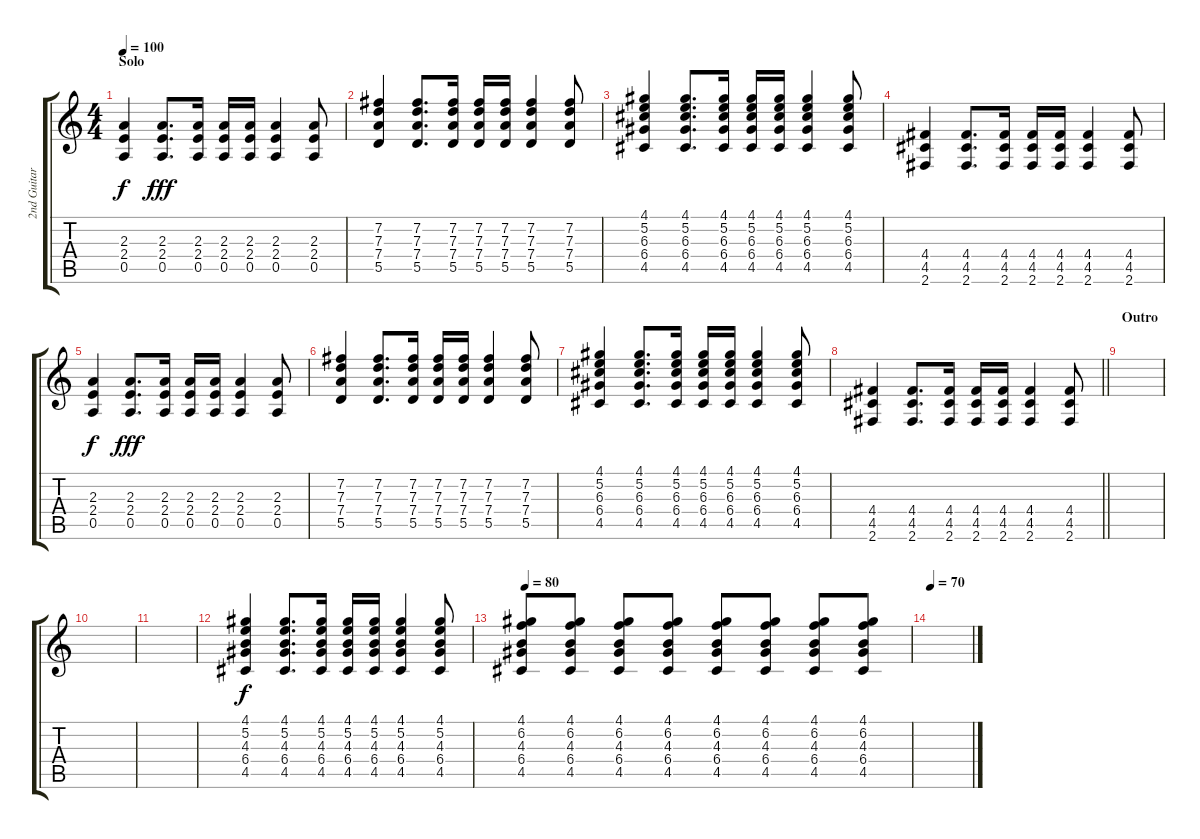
\track ("2nd Guitar" "2nd Guitar") {instrument overdrivenguitar}
\staff {score tabs}
\tuning (E4 B3 G3 D3 A2 E2) {hide}
\ts (4 4)
\section ("" "Solo")
\tempo 100
\clef g2
\ks c
(2.3 2.4 0.5).4{dy f} (2.3 2.4 0.5).8{d dy fff} (2.3 2.4 0.5).16 (2.3 2.4 0.5).16 (2.3 2.4 0.5).16 (2.3 2.4 0.5).4 (2.3 2.4 0.5).8 |
(7.2 7.3 7.4 5.5).4 (7.2 7.3 7.4 5.5).8{d} (7.2 7.3 7.4 5.5).16 (7.2 7.3 7.4 5.5).16 (7.2 7.3 7.4 5.5).16 (7.2 7.3 7.4 5.5).4 (7.2 7.3 7.4 5.5).8 |
(4.1 5.2 6.3 6.4 4.5).4 (4.1 5.2 6.3 6.4 4.5).8{d} (4.1 5.2 6.3 6.4 4.5).16 (4.1 5.2 6.3 6.4 4.5).16 (4.1 5.2 6.3 6.4 4.5).16 (4.1 5.2 6.3 6.4 4.5).4 (4.1 5.2 6.3 6.4 4.5).8 |
(4.4 4.5 2.6).4 (4.4 4.5 2.6).8{d} (4.4 4.5 2.6).16 (4.4 4.5 2.6).16 (4.4 4.5 2.6).16 (4.4 4.5 2.6).4 (4.4 4.5 2.6).8 |
(2.3 2.4 0.5).4{dy f} (2.3 2.4 0.5).8{d dy fff} (2.3 2.4 0.5).16 (2.3 2.4 0.5).16 (2.3 2.4 0.5).16 (2.3 2.4 0.5).4 (2.3 2.4 0.5).8 |
(7.2 7.3 7.4 5.5).4 (7.2 7.3 7.4 5.5).8{d} (7.2 7.3 7.4 5.5).16 (7.2 7.3 7.4 5.5).16 (7.2 7.3 7.4 5.5).16 (7.2 7.3 7.4 5.5).4 (7.2 7.3 7.4 5.5).8 |
(4.1 5.2 6.3 6.4 4.5).4 (4.1 5.2 6.3 6.4 4.5).8{d} (4.1 5.2 6.3 6.4 4.5).16 (4.1 5.2 6.3 6.4 4.5).16 (4.1 5.2 6.3 6.4 4.5).16 (4.1 5.2 6.3 6.4 4.5).4 (4.1 5.2 6.3 6.4 4.5).8 |
\barLineRight lightlight
(4.4 4.5 2.6).4 (4.4 4.5 2.6).8{d} (4.4 4.5 2.6).16 (4.4 4.5 2.6).16 (4.4 4.5 2.6).16 (4.4 4.5 2.6).4 (4.4 4.5 2.6).8 |
\section ("" "Outro")
|
|
|
(4.1 5.2 4.3 6.4 4.5).4{dy f} (4.1 5.2 4.3 6.4 4.5).8{d} (4.1 5.2 4.3 6.4 4.5).16 (4.1 5.2 4.3 6.4 4.5).16 (4.1 5.2 4.3 6.4 4.5).16 (4.1 5.2 4.3 6.4 4.5).4 (4.1 5.2 4.3 6.4 4.5).8 |
\tempo 80
(4.1 6.2 4.3 6.4 4.5).8 (4.1 6.2 4.3 6.4 4.5).8 (4.1 6.2 4.3 6.4 4.5).8 (4.1 6.2 4.3 6.4 4.5).8 (4.1 6.2 4.3 6.4 4.5).8 (4.1 6.2 4.3 6.4 4.5).8 (4.1 6.2 4.3 6.4 4.5).8 (4.1 6.2 4.3 6.4 4.5).8 |
\tempo 70
